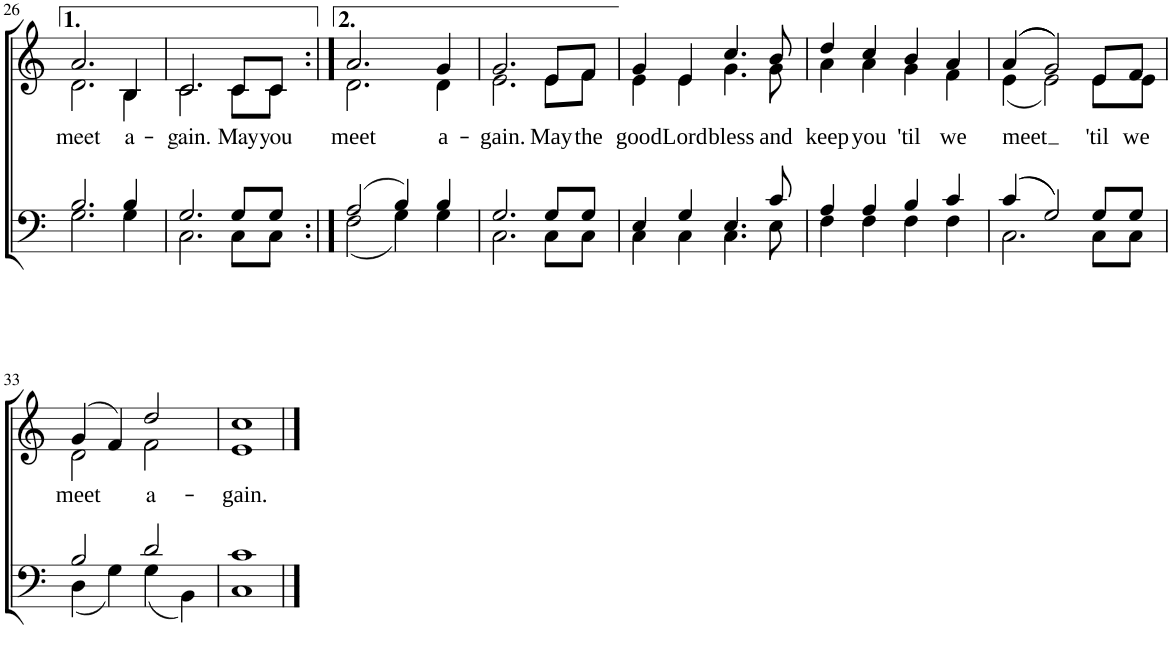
**kern	**kern	**text
*part2	*part1	*part1
*staff2	*staff1	*staff1
*I"Men	*I"Women	*
!!LO:PB:g=z
*clefF4	*clefG2	*
*k[]	*k[]	*
=26	=26	=26
*^	*	*
!	!	!	!LO:LY:b
*	*	*^	*
2.B/	2.G\	2.a/	2.d\	meet
!	!	!	!	!LO:LY:b
4B/	4G\	4B/	4B\	a-
=27	=27	=27	=27	=27
!	!	!	!	!LO:LY:b
2.G/	2.C\	2.c/	2.c\	-gain.
!	!	!	!	!LO:LY:b
8G/L	8C\L	8c/L	8c\L	May
!	!	!	!	!LO:LY:b
8G/J	8C\J	8c/J	8c\J	you
=28:|!	=28:|!	=28:|!	=28:|!	=28:|!
!	!	!	!	!LO:LY:b
(2A/	(2F\	2.a/	2.d\	meet
4B/)	4G\)	.	.	.
!	!	!	!	!LO:LY:b
4B/	4G\	4g/	4d\	a-
=29	=29	=29	=29	=29
!	!	!	!	!LO:LY:b
2.G/	2.C\	2.g/	2.e\	-gain.
!	!	!	!	!LO:LY:b
8G/L	8C\L	8e/L	8e\L	May
!	!	!	!	!LO:LY:b
8G/J	8C\J	8f/J	8f\J	the
=30	=30	=30	=30	=30
!	!	!	!	!LO:LY:b
4E/	4C\	4g/	4e\	good
!	!	!	!	!LO:LY:b
4G/	4C\	4e/	4e\	Lord
!	!	!	!	!LO:LY:b
4.E/	4.C\	4.cc/	4.g\	bless
!	!	!	!	!LO:LY:b
8c/	8E\	8b/	8g\	and
=31	=31	=31	=31	=31
!	!	!	!	!LO:LY:b
4A/	4F\	4dd/	4a\	keep
!	!	!	!	!LO:LY:b
4A/	4F\	4cc/	4a\	you
!	!	!	!	!LO:LY:b
4B/	4F\	4b/	4g\	'til
!	!	!	!	!LO:LY:b
4c/	4F\	4a/	4f\	we
=32	=32	=32	=32	=32
!	!	!	!	!LO:LY:b
((4c/	2.C\	(((4a/	(4e\	meet
2G/))	.	2g/)))	2e\)	.
!	!	!	!	!LO:LY:b
8G/L	8C\L	8e/L	8e\L	'til
!	!	!	!	!LO:LY:b
8G/J	8C\J	8f/J	8e\J	we
!!LO:LB:g=z	!!
=33	=33	=33	=33	=33
!	!	!	!	!LO:LY:b
2B/	(4D\	(4g/	2d\	meet
.	4G\)	4f/)	.	.
!	!	!	!	!LO:LY:b
2d/	(4G\	2dd/	2f\	a-
.	4BB\)	.	.	.
=34	=34	=34	=34	=34
!	!	!	!	!LO:LY:b
1c	1C	1cc	1e	-gain.
*v	*v	*	*	*
*	*v	*v	*
==	==	==
*-	*-	*-
